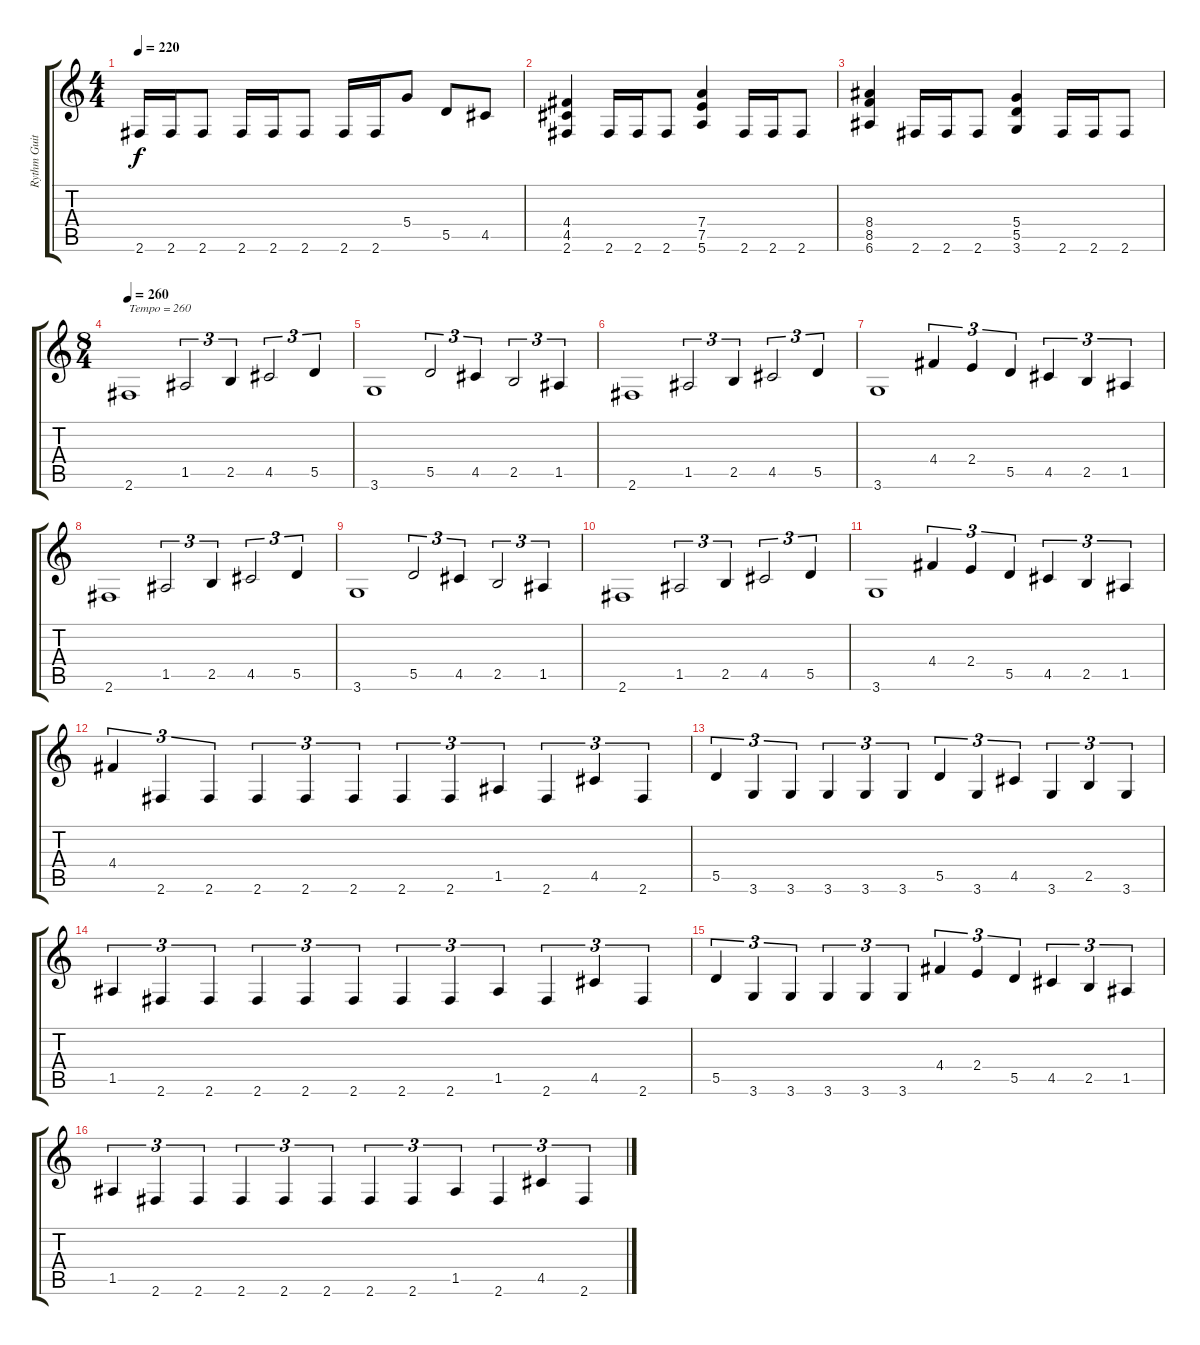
\track ("Rythm Guitar - > Silenoz" "Rythm Guit") {instrument distortionguitar}
\staff {score tabs}
\tuning (E4 B3 G3 D3 A2 E2) {hide}
\ts (4 4)
\tempo 220
\clef g2
\ks c
2.6.16{dy f} 2.6.16 2.6.8 2.6.16 2.6.16 2.6.8 2.6.16 2.6.16 5.4.8 5.5.8 4.5.8 |
(4.4 4.5 2.6).4 2.6.16 2.6.16 2.6.8 (7.4 7.5 5.6).4 2.6.16 2.6.16 2.6.8 |
(8.4 8.5 6.6).4 2.6.16 2.6.16 2.6.8 (5.4 5.5 3.6).4 2.6.16 2.6.16 2.6.8 |
\ts (8 4)
\tempo 260
2.6.1{txt "Tempo = 260"} 1.5.2{tu (3 2)} 2.5.4{tu (3 2)} 4.5.2{tu (3 2)} 5.5.4{tu (3 2)} |
3.6.1 5.5.2{tu (3 2)} 4.5.4{tu (3 2)} 2.5.2{tu (3 2)} 1.5.4{tu (3 2)} |
2.6.1 1.5.2{tu (3 2)} 2.5.4{tu (3 2)} 4.5.2{tu (3 2)} 5.5.4{tu (3 2)} |
3.6.1 4.4.4{tu (3 2)} 2.4.4{tu (3 2)} 5.5.4{tu (3 2)} 4.5.4{tu (3 2)} 2.5.4{tu (3 2)} 1.5.4{tu (3 2)} |
2.6.1 1.5.2{tu (3 2)} 2.5.4{tu (3 2)} 4.5.2{tu (3 2)} 5.5.4{tu (3 2)} |
3.6.1 5.5.2{tu (3 2)} 4.5.4{tu (3 2)} 2.5.2{tu (3 2)} 1.5.4{tu (3 2)} |
2.6.1 1.5.2{tu (3 2)} 2.5.4{tu (3 2)} 4.5.2{tu (3 2)} 5.5.4{tu (3 2)} |
3.6.1 4.4.4{tu (3 2)} 2.4.4{tu (3 2)} 5.5.4{tu (3 2)} 4.5.4{tu (3 2)} 2.5.4{tu (3 2)} 1.5.4{tu (3 2)} |
4.4.4{tu (3 2)} 2.6.4{tu (3 2)} 2.6.4{tu (3 2)} 2.6.4{tu (3 2)} 2.6.4{tu (3 2)} 2.6.4{tu (3 2)} 2.6.4{tu (3 2)} 2.6.4{tu (3 2)} 1.5.4{tu (3 2)} 2.6.4{tu (3 2)} 4.5.4{tu (3 2)} 2.6.4{tu (3 2)} |
5.5.4{tu (3 2)} 3.6.4{tu (3 2)} 3.6.4{tu (3 2)} 3.6.4{tu (3 2)} 3.6.4{tu (3 2)} 3.6.4{tu (3 2)} 5.5.4{tu (3 2)} 3.6.4{tu (3 2)} 4.5.4{tu (3 2)} 3.6.4{tu (3 2)} 2.5.4{tu (3 2)} 3.6.4{tu (3 2)} |
1.5.4{tu (3 2)} 2.6.4{tu (3 2)} 2.6.4{tu (3 2)} 2.6.4{tu (3 2)} 2.6.4{tu (3 2)} 2.6.4{tu (3 2)} 2.6.4{tu (3 2)} 2.6.4{tu (3 2)} 1.5.4{tu (3 2)} 2.6.4{tu (3 2)} 4.5.4{tu (3 2)} 2.6.4{tu (3 2)} |
5.5.4{tu (3 2)} 3.6.4{tu (3 2)} 3.6.4{tu (3 2)} 3.6.4{tu (3 2)} 3.6.4{tu (3 2)} 3.6.4{tu (3 2)} 4.4.4{tu (3 2)} 2.4.4{tu (3 2)} 5.5.4{tu (3 2)} 4.5.4{tu (3 2)} 2.5.4{tu (3 2)} 1.5.4{tu (3 2)} |
1.5.4{tu (3 2)} 2.6.4{tu (3 2)} 2.6.4{tu (3 2)} 2.6.4{tu (3 2)} 2.6.4{tu (3 2)} 2.6.4{tu (3 2)} 2.6.4{tu (3 2)} 2.6.4{tu (3 2)} 1.5.4{tu (3 2)} 2.6.4{tu (3 2)} 4.5.4{tu (3 2)} 2.6.4{tu (3 2)}
